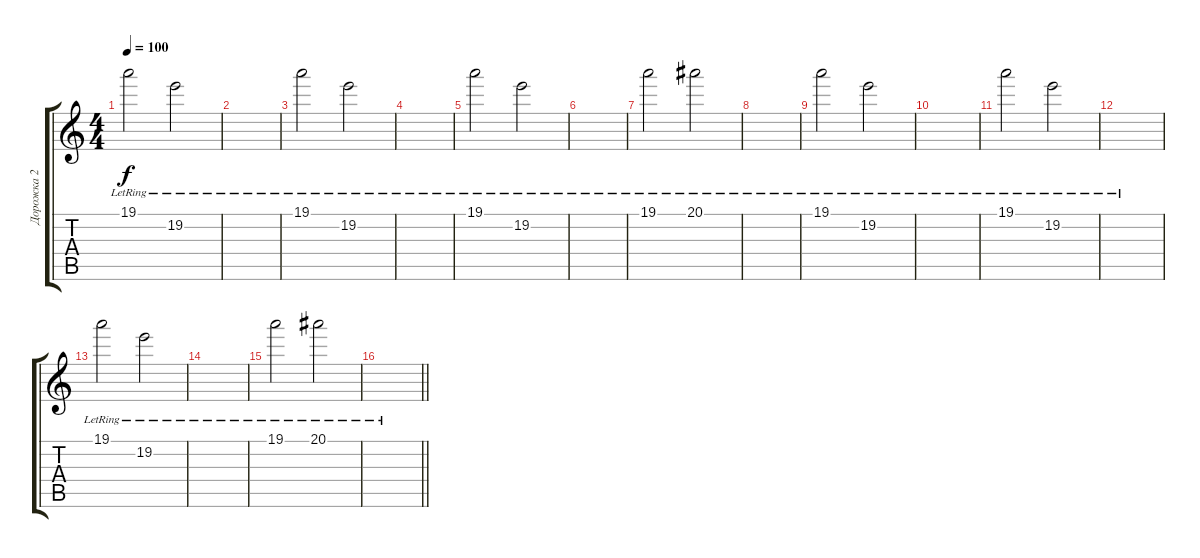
\track ("Дорожка 2" "Дорожка 2") {instrument distortionguitar}
\staff {score tabs}
\tuning (D4 A3 F3 C3 G2 C2) {hide}
\ts (4 4)
\section ("" "")
\tempo 100
\clef g2
\ks c
19.1{lr}.2{dy f} 19.2{lr}.2 |
|
19.1{lr}.2 19.2{lr}.2 |
|
19.1{lr}.2 19.2{lr}.2 |
|
19.1{lr}.2 20.1{lr}.2 |
|
19.1{lr}.2 19.2{lr}.2 |
|
19.1{lr}.2 19.2{lr}.2 |
|
19.1{lr}.2 19.2{lr}.2 |
|
19.1{lr}.2 20.1{lr}.2 |
\barLineRight lightlight
